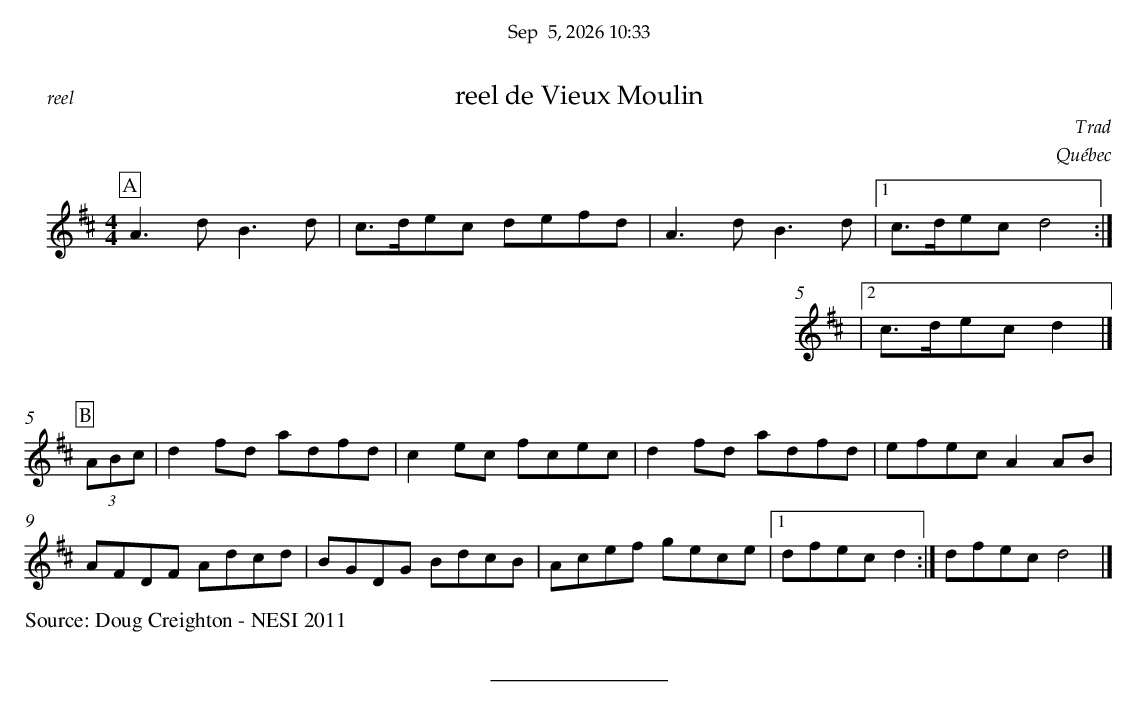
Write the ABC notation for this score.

X:1
T:reel de Vieux Moulin
C:Trad
O:Québec
M:4/4
L:1/8
K:Dmaj
P:A
A3d B3d | c>dec defd | A3d B3d |1 c>dec d4 :|
|2 c>dec d2 |]
%%vskip 0.5cm
P:B
(3ABc | d2fd adfd | c2ec fcec | d2fd adfd | efec A2AB |
AFDF Adcd | BGDG BdcB | Acef gece |1 dfec d2 :| dfec d4 |]
